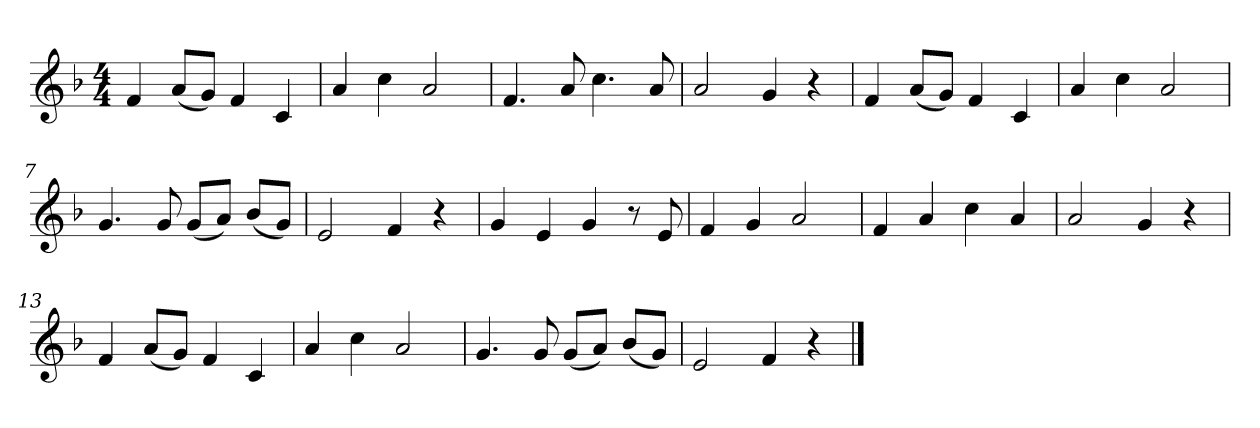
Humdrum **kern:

**kern
*part1
*staff1
*k[b-]
*M4/4
*MM120
=1
4f
(8aL
8gJ)
4f
4c
=2
4a
4cc
2a
=3
4.f
8a
4.cc
8a
=4
2a
4g
4r
=5
4f
(8aL
8gJ)
4f
4c
=6
4a
4cc
2a
=7
4.g
8g
(8gL
8aJ)
(8b-L
8gJ)
=8
2e
4f
4r
=9
4g
4e
4g
8r
8e
=10
4f
4g
2a
=11
4f
4a
4cc
4a
=12
2a
4g
4r
=13
4f
(8aL
8gJ)
4f
4c
=14
4a
4cc
2a
=15
4.g
8g
(8gL
8aJ)
(8b-L
8gJ)
=16
2e
4f
4r
==
*-
